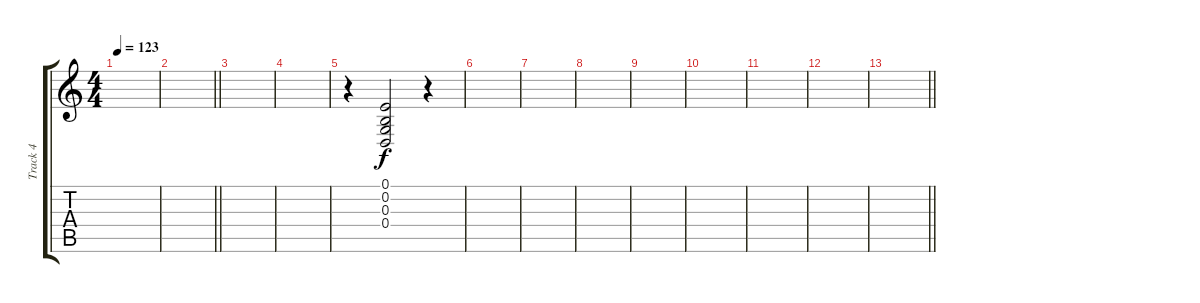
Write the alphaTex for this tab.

\track ("Track 4" "Track 4") {instrument reversecymbal}
\staff {score tabs}
\tuning (E4 B3 G3 D3 A2 E2) {hide}
\ts (4 4)
\tempo 123
\clef g2
\ks c
|
\barLineRight lightlight
|
|
|
r.4 (0.1 0.2 0.3 0.4).2 r.4 |
|
|
|
|
|
|
|
\barLineRight lightlight
